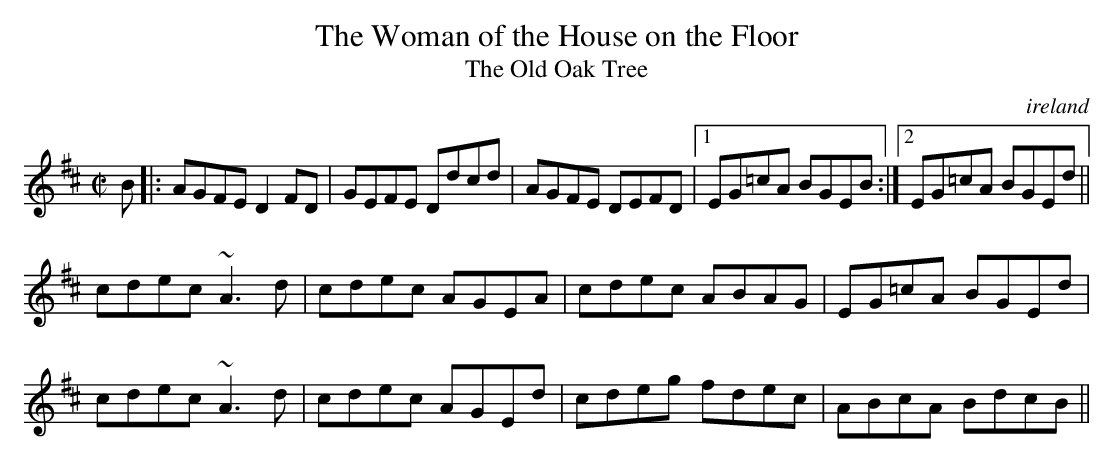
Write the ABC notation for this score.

X:1
T:Woman of the House on the Floor, The
T:Old Oak Tree, The
O:ireland
M:C|
K:D
B|:AGFE D2FD|GEFE Ddcd|AGFE DEFD|1 EG=cA BGEB:|2 EG=cA BGEd||
cdec ~A3d|cdec AGEA|cdec ABAG|EG=cA BGEd|
cdec ~A3d|cdec AGEd|cdeg fdec|ABcA BdcB||
